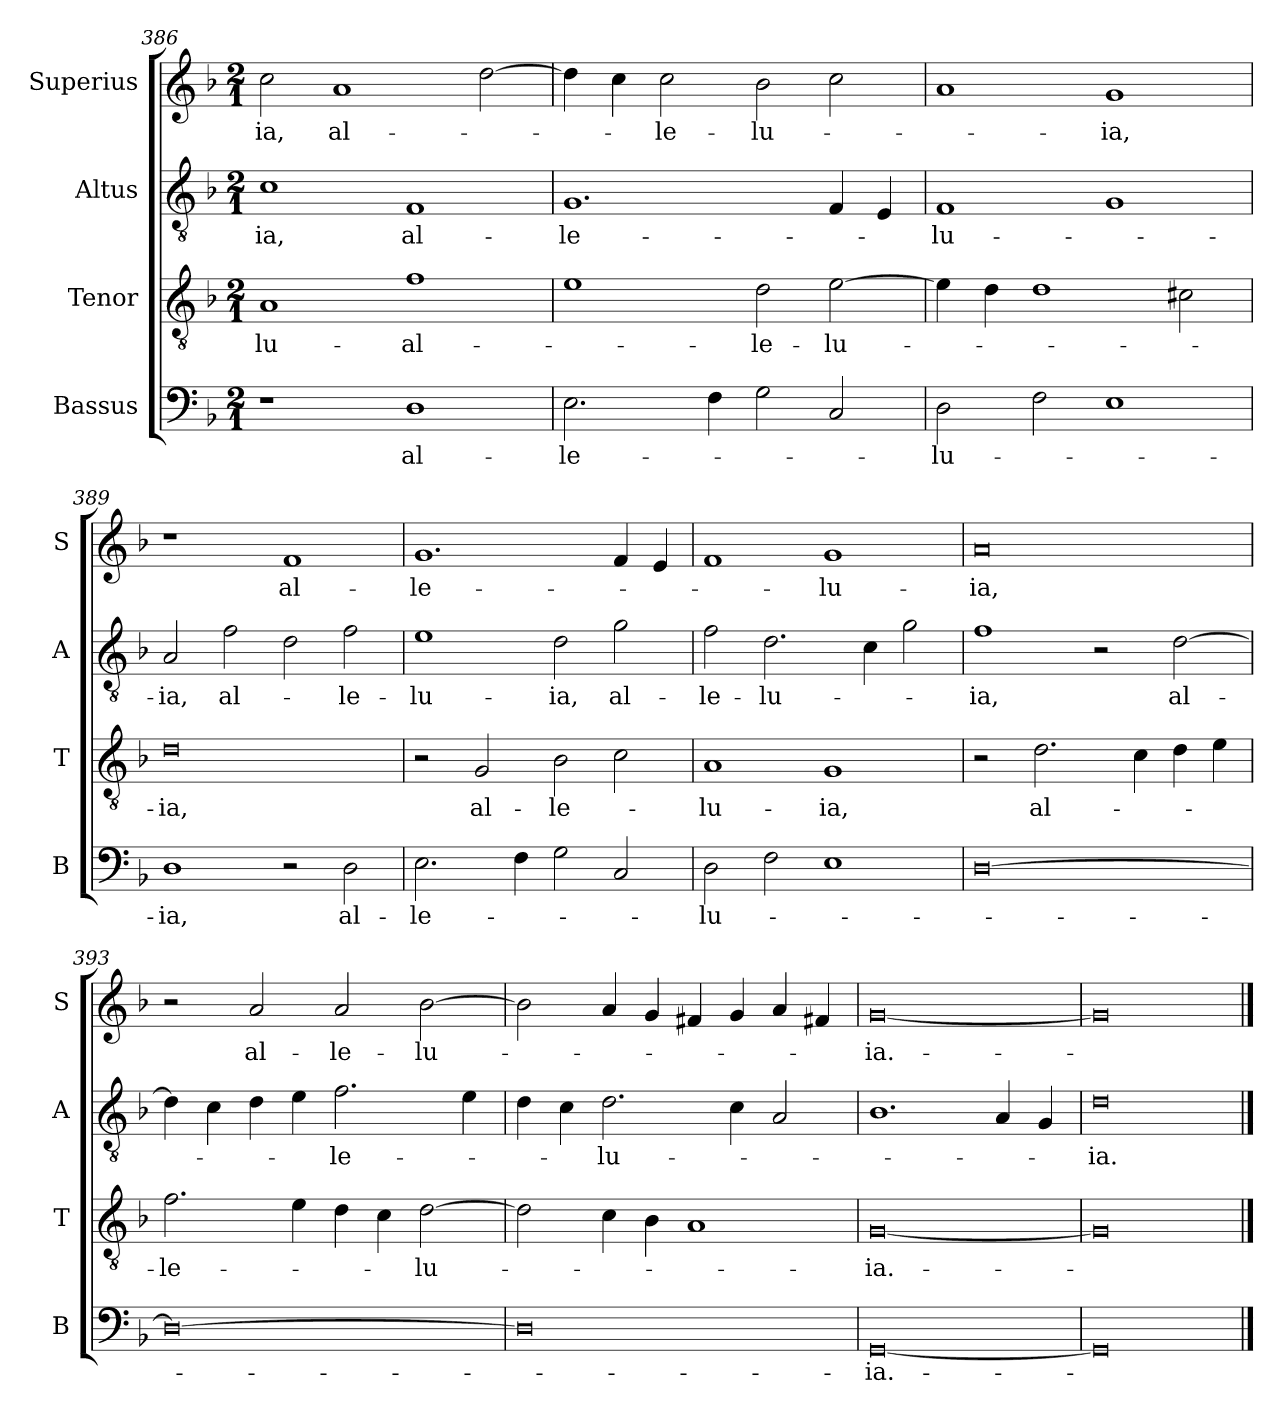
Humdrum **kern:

**kern	**text	**kern	**text	**kern	**text	**kern	**text
*part4	*part4	*part3	*part3	*part2	*part2	*part1	*part1
*staff4	*staff4	*staff3	*staff3	*staff2	*staff2	*staff1	*staff1
*I"Bassus	*	*I"Tenor	*	*I"Altus	*	*I"Superius	*
*I'B	*	*I'T	*	*I'A	*	*I'S	*
*clefF4	*	*clefGv2	*	*clefGv2	*	*clefG2	*
*k[b-]	*	*k[b-]	*	*k[b-]	*	*k[b-]	*
*M2/1	*	*M2/1	*	*M2/1	*	*M2/1	*
=386	=386	=386	=386	=386	=386	=386	=386
1r	.	1A	-lu-	1c	-ia,	2cc	-ia,
.	.	.	.	.	.	1a	al-
1D	al-	1f	-al-	1F	al-	.	.
.	.	.	.	.	.	[2dd	.
=387	=387	=387	=387	=387	=387	=387	=387
2.E	-le-	1e	.	1.G	-le-	4dd]	.
.	.	.	.	.	.	4cc	.
.	.	.	.	.	.	2cc	-le-
4F	.	.	.	.	.	.	.
2G	.	2d	-le-	.	.	2b-	-lu-
2C	.	[2e	-lu-	4F	.	2cc	.
.	.	.	.	4E	.	.	.
=388	=388	=388	=388	=388	=388	=388	=388
2D	-lu-	4e]	.	1F	-lu-	1a	.
.	.	4d	.	.	.	.	.
2F	.	1d	.	.	.	.	.
1E	.	.	.	1G	.	1g	-ia,
.	.	2c#X	.	.	.	.	.
=389	=389	=389	=389	=389	=389	=389	=389
1D	-ia,	0d	-ia,	2A	-ia,	1r	.
.	.	.	.	2f	al-	.	.
2r	.	.	.	2d	.	1f	al-
2D	al-	.	.	2f	-le-	.	.
=390	=390	=390	=390	=390	=390	=390	=390
2.E	-le-	2r	.	1e	-lu-	1.g	-le-
.	.	2G	al-	.	.	.	.
4F	.	.	.	.	.	.	.
2G	.	2B-	-le-	2d	-ia,	.	.
2C	.	2c	.	2g	al-	4f	.
.	.	.	.	.	.	4e	.
=391	=391	=391	=391	=391	=391	=391	=391
2D	-lu-	1A	-lu-	2f	-le-	1f	.
2F	.	.	.	2.d	-lu-	.	.
1E	.	1G	-ia,	.	.	1g	-lu-
.	.	.	.	4c	.	.	.
.	.	.	.	2g	.	.	.
=392	=392	=392	=392	=392	=392	=392	=392
[0D	.	2r	.	1f	-ia,	0a	-ia,
.	.	2.d	al-	.	.	.	.
.	.	.	.	2r	.	.	.
.	.	4c	.	.	.	.	.
.	.	4d	.	[2d	al-	.	.
.	.	4e	.	.	.	.	.
=393	=393	=393	=393	=393	=393	=393	=393
0D_	.	2.f	-le-	4d]	.	2r	.
.	.	.	.	4c	.	.	.
.	.	.	.	4d	.	2a	al-
.	.	4e	.	4e	.	.	.
.	.	4d	.	2.f	-le-	2a	-le-
.	.	4c	.	.	.	.	.
.	.	[2d	-lu-	.	.	[2b-	-lu-
.	.	.	.	4e	.	.	.
=394	=394	=394	=394	=394	=394	=394	=394
0D]	.	2d]	.	4d	.	2b-]	.
.	.	.	.	4c	.	.	.
.	.	4c	.	2.d	-lu-	4a	.
.	.	4B-	.	.	.	4g	.
.	.	1A	.	.	.	4f#X	.
.	.	.	.	4c	.	4g	.
.	.	.	.	2A	.	4a	.
.	.	.	.	.	.	4f#X	.
=395	=395	=395	=395	=395	=395	=395	=395
[0GG	-ia.-	[0G	-ia.-	1.B-	.	[0g	-ia.-
.	.	.	.	4A	.	.	.
.	.	.	.	4G	.	.	.
=396	=396	=396	=396	=396	=396	=396	=396
0GG]	.	0G]	.	0d	-ia.-	0g]	.
==	==	==	==	==	==	==	==
*-	*-	*-	*-	*-	*-	*-	*-
